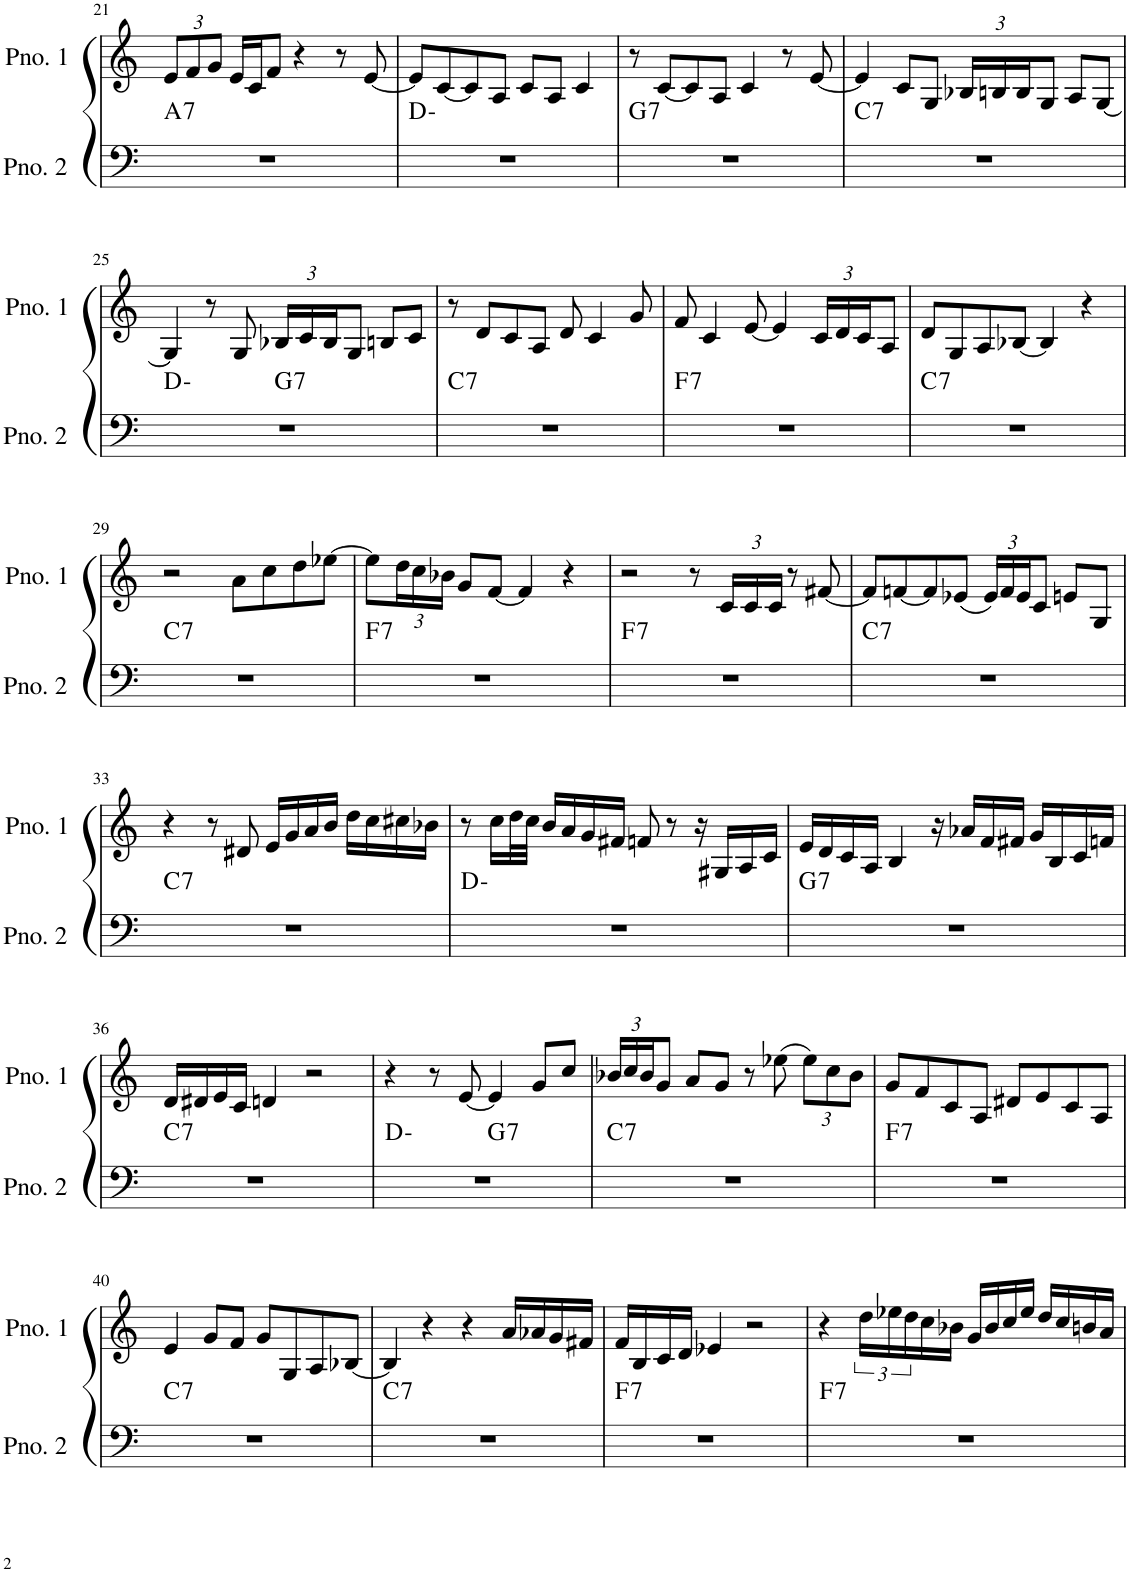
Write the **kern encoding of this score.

**kern	**harte	**kern
*part2	*part2	*part1
*staff2	*	*staff1
*I"ピアノ 2	*	*I"ピアノ 1
!!LO:PB:g=z
*clefF4	*	*clefG2
*k[]	*	*k[]
*M4/4	*	*M4/4
*	*	*Xbrackettup
=21	=21	=21
!	!LO:H:kt=7	!
1r	A:7	12e/L
.	.	12f/
.	.	12g/J
.	.	16e/LL
.	.	16c/J
.	.	8f/J
.	.	4r
.	.	8r
.	.	[8e/
=22	=22	=22
1r	D:min	8e/L]
.	.	[8c/
.	.	8c/]
.	.	8A/J
.	.	8c/L
.	.	8A/J
.	.	4c/
=23	=23	=23
!	!LO:H:kt=7	!
1r	G:7	8r
.	.	[8c/L
.	.	8c/]
.	.	8A/J
.	.	4c/
.	.	8r
.	.	[8e/
=24	=24	=24
!	!LO:H:kt=7	!
1r	C:7	4e/]
.	.	8c/L
.	.	8G/J
.	.	24B-X/LL
.	.	24Bn/
.	.	24B/J
.	.	8G/J
.	.	8A/L
.	.	[8G/J
!!LO:LB:g=z
=25	=25	=25
*^	*	*
1r	2ryy	D:min	4G/]
.	.	.	8r
.	.	.	8G/
!	!	!LO:H:kt=7	!
.	2ryy	G:7	24B-X/LL
.	.	.	24c/
.	.	.	24B-/J
.	.	.	8G/J
.	.	.	8Bn/L
.	.	.	8c/J
=26	=26	=26	=26
!	!	!LO:H:kt=7	!
*v	*v	*	*
1r	C:7	8r
.	.	8d/L
.	.	8c/
.	.	8A/J
.	.	8d/
.	.	4c/
.	.	8g/
=27	=27	=27
!	!LO:H:kt=7	!
1r	F:7	8f/
.	.	4c/
.	.	[8e/
.	.	4e/]
.	.	24c/LL
.	.	24d/
.	.	24c/J
.	.	8A/J
=28	=28	=28
!	!LO:H:kt=7	!
1r	C:7	8d/L
.	.	8G/
.	.	8A/
.	.	[8B-X/J
.	.	4B-/]
.	.	4r
!!LO:LB:g=z
=29	=29	=29
!	!LO:H:kt=7	!
1r	C:7	2r
.	.	8a\L
.	.	8cc\
.	.	8dd\
.	.	[8ee-X\J
=30	=30	=30
!	!LO:H:kt=7	!
1r	F:7	8ee-\L]
.	.	24dd\L
.	.	24cc\
.	.	24b-X\JJ
.	.	8g/L
.	.	[8f/J
.	.	4f/]
.	.	4r
=31	=31	=31
!	!LO:H:kt=7	!
1r	F:7	2r
.	.	8r
.	.	24c/LL
.	.	24c/
.	.	24c/JJ
.	.	8r
.	.	[8f#X/
=32	=32	=32
!	!LO:H:kt=7	!
1r	C:7	8f#/L]
.	.	[8fn/
.	.	8f/]
.	.	(8e-X/J
.	.	24e-/LL)
.	.	24f/
.	.	24e-/J
.	.	8c/J
.	.	8en/L
.	.	8G/J
!!LO:LB:g=z
=33	=33	=33
!	!LO:H:kt=7	!
1r	C:7	4r
.	.	8r
.	.	8d#X/
.	.	16e/LL
.	.	16g/
.	.	16a/
.	.	16b/JJ
.	.	16dd\LL
.	.	16cc\
.	.	16cc#X\
.	.	16b-X\JJ
=34	=34	=34
1r	D:min	8r
.	.	16cc\LL
.	.	32dd\L
.	.	32cc\JJJ
.	.	16b/LL
.	.	16a/
.	.	16g/
.	.	16f#X/JJ
.	.	8fn/
.	.	8r
.	.	16r
.	.	16G#X/LL
.	.	16A/
.	.	16c/JJ
=35	=35	=35
!	!LO:H:kt=7	!
1r	G:7	16e/LL
.	.	16d/
.	.	16c/
.	.	16A/JJ
.	.	4B/
.	.	16r
.	.	16a-X/LL
.	.	16f/
.	.	16f#X/JJ
.	.	16g/LL
.	.	16B/
.	.	16c/
.	.	16fn/JJ
!!LO:LB:g=z
=36	=36	=36
!	!LO:H:kt=7	!
1r	C:7	16d/LL
.	.	16d#X/
.	.	16e/
.	.	16c/JJ
.	.	4dn/
.	.	2r
=37	=37	=37
*^	*	*
1r	2ryy	D:min	4r
.	.	.	8r
.	.	.	[8e/
!	!	!LO:H:kt=7	!
.	2ryy	G:7	4e/]
.	.	.	8g/L
.	.	.	8cc/J
=38	=38	=38	=38
!	!	!LO:H:kt=7	!
*v	*v	*	*
1r	C:7	24b-X/LL
.	.	24cc/
.	.	24b-/J
.	.	8g/J
.	.	8a/L
.	.	8g/J
.	.	8r
.	.	(8ee-X\
.	.	12ee-\L)
.	.	12cc\
.	.	12b-\J
=39	=39	=39
!	!LO:H:kt=7	!
1r	F:7	8g/L
.	.	8f/
.	.	8c/
.	.	8A/J
.	.	8d#X/L
.	.	8e/
.	.	8c/
.	.	8A/J
!!LO:LB:g=z
=40	=40	=40
!	!LO:H:kt=7	!
1r	C:7	4e/
.	.	8g/L
.	.	8f/J
.	.	8g/L
.	.	8G/
.	.	8A/
.	.	[8B-X/J
=41	=41	=41
!	!LO:H:kt=7	!
1r	C:7	4B-/]
.	.	4r
.	.	4r
.	.	16a/LL
.	.	16a-X/
.	.	16g/
.	.	16f#X/JJ
=42	=42	=42
!	!LO:H:kt=7	!
1r	F:7	16f/LL
.	.	16B/
.	.	16c/
.	.	16d/JJ
.	.	4e-X/
.	.	2r
=43	=43	=43
!	!LO:H:kt=7	!
1r	F:7	4r
*	*	*brackettup
.	.	24dd\LL
.	.	24ee-X\
.	.	24dd\
.	.	16cc\
.	.	16b-X\JJ
.	.	16g/LL
.	.	16b-/
.	.	16cc/
.	.	16ee-/JJ
.	.	16dd/LL
.	.	16cc/
.	.	16bn/
.	.	16a/JJ
=	=	=
*-	*-	*-
